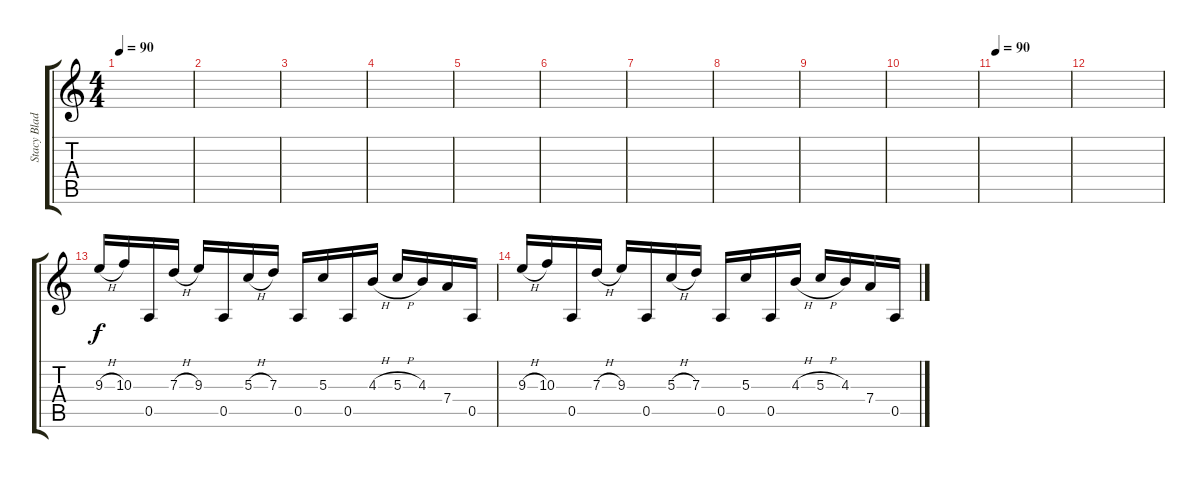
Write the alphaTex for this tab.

\track ("Stacy Blades(solo)" "Stacy Blad") {instrument distortionguitar}
\staff {score tabs}
\tuning (E4 B3 G3 D3 A2 E2) {hide}
\ts (4 4)
\tempo 90
\clef g2
\ks c
|
|
|
|
|
|
|
|
|
|
\tempo 90
|
|
9.3{h}.16 10.3.16 0.5.16 7.3{h}.16 9.3.16 0.5.16 5.3{h}.16 7.3.16 0.5.16 5.3.16 0.5.16 4.3{h}.16 5.3{h}.16 4.3.16 7.4.16 0.5.16 |
9.3{h}.16 10.3.16 0.5.16 7.3{h}.16 9.3.16 0.5.16 5.3{h}.16 7.3.16 0.5.16 5.3.16 0.5.16 4.3{h}.16 5.3{h}.16 4.3.16 7.4.16 0.5.16
